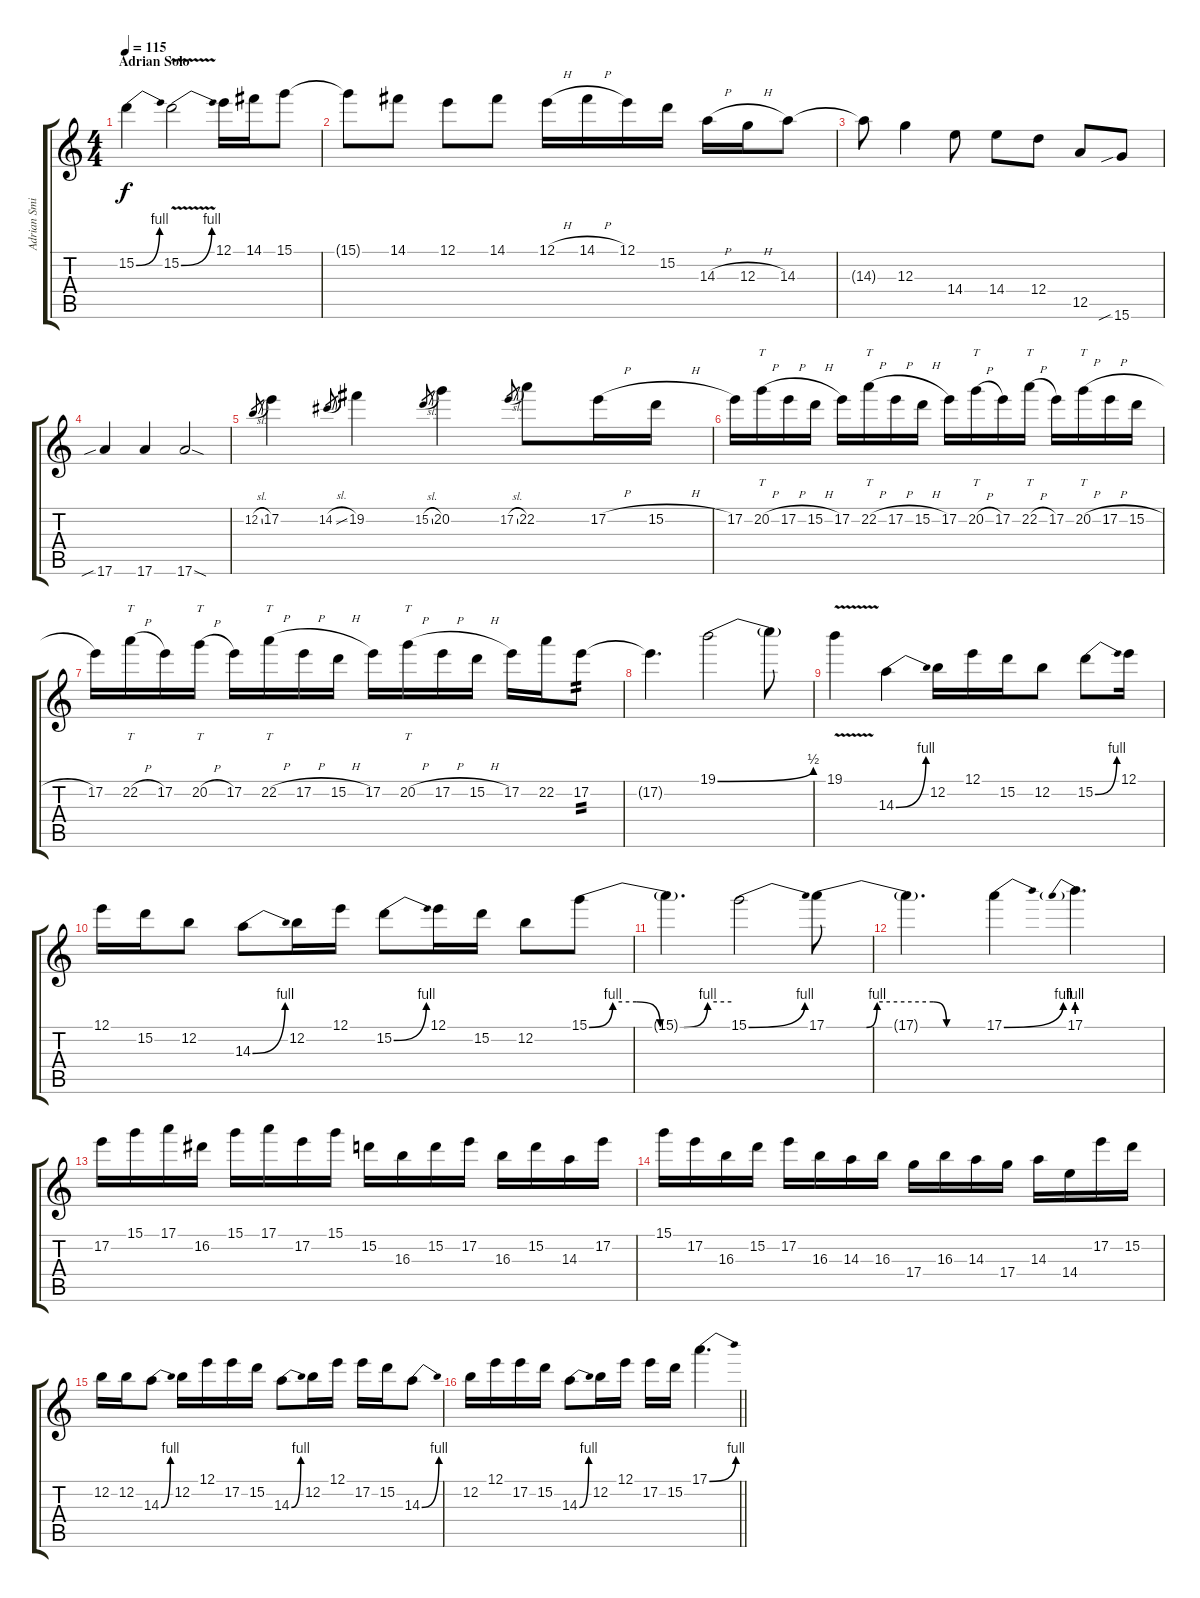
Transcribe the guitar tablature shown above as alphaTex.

\track ("Adrian Smith" "Adrian Smi") {instrument distortionguitar}
\staff {score tabs}
\tuning (E4 B3 G3 D3 A2 E2) {hide}
\ts (4 4)
\section ("" "Adrian Solo")
\tempo 115
\clef g2
\ks c
15.2{be (bend 0 0 60 4)}.4{dy f volume 16} 15.2{be (bend 0 0 60 4) v}.2 12.1.16 14.1.16 15.1.8 |
15.1{t}.8 14.1.8 12.1.8 14.1.8 12.1{h}.16 14.1{h}.16 12.1.16 15.2.16 14.3{h}.16 12.3{h}.16 14.3.8 |
14.3{t}.8 12.3.4 14.4.8 14.4.8 12.4.8 12.5.8 15.6{sib}.8 |
17.6{sib}.4 17.6.4 17.6{sod}.2 |
12.2{sl}.8{gr} 17.2.4 14.2{sl}.8{gr} 19.2.4 15.2{sl}.8{gr} 20.2.4 17.2{sl}.8{gr} 22.2.8 17.2{h}.16 15.2{h}.16 |
17.2.16 20.2{h}.16{tt} 17.2{h}.16 15.2{h}.16 17.2.16 22.2{h}.16{tt} 17.2{h}.16 15.2{h}.16 17.2.16 20.2{h}.16{tt} 17.2.16 22.2{h}.16{tt} 17.2.16 20.2{h}.16{tt} 17.2{h}.16 15.2{h}.16 |
17.2.16 22.2{h}.16{tt} 17.2.16 20.2{h}.16{tt} 17.2.16 22.2{h}.16{tt} 17.2{h}.16 15.2{h}.16 17.2.16 20.2{h}.16{tt} 17.2{h}.16 15.2{h}.16 17.2.16 22.2.16 17.2.8{tp 2} |
17.2{t}.4{d} 19.1{be (bend 0 0 60 2)}.2 19.1{t}.8 |
19.1{v}.4 14.3{be (bend 0 0 60 4)}.4 12.2.16 12.1.16 15.2.16 12.2.8 15.2{be (bend 0 0 60 4)}.8 12.1.16 |
12.1.16 15.2.16 12.2.8 14.3{be (bend 0 0 60 4)}.8 12.2.16 12.1.16 15.2{be (bend 0 0 60 4)}.8 12.1.16 15.2.16 12.2.8 15.1{be (custom 0 0 10 4 20 4 30 0 40 0 50 4 60 4)}.8 |
15.1{t}.4{d} 15.1{be (bend 0 0 60 4)}.2 17.1{be (custom 0 0 15 0 19 4 40 4 45 0 60 0)}.8 |
17.1{t}.4{d} 17.1{be (bend 0 0 60 4)}.4 17.1{be (prebend 0 4 60 4)}.4{d} |
17.2.16 15.1.16 17.1.16 16.2.16 15.1.16 17.1.16 17.2.16 15.1.16 15.2.16 16.3.16 15.2.16 17.2.16 16.3.16 15.2.16 14.3.16 17.2.16 |
15.1.16 17.2.16 16.3.16 15.2.16 17.2.16 16.3.16 14.3.16 16.3.16 17.4.16 16.3.16 14.3.16 17.4.16 14.3.16 14.4.16 17.2.16 15.2.16 |
12.2.16 12.2.16 14.3{be (bend 0 0 60 4)}.8 12.2.16 12.1.16 17.2.16 15.2.16 14.3{be (bend 0 0 60 4)}.8 12.2.16 12.1.16 17.2.16 15.2.16 14.3{be (bend 0 0 60 4)}.8 |
\barLineRight lightlight
12.2.16 12.1.16 17.2.16 15.2.16 14.3{be (bend 0 0 60 4)}.8 12.2.16 12.1.16 17.2.16 15.2.16 17.1{be (bend 0 0 60 4)}.4{d}
